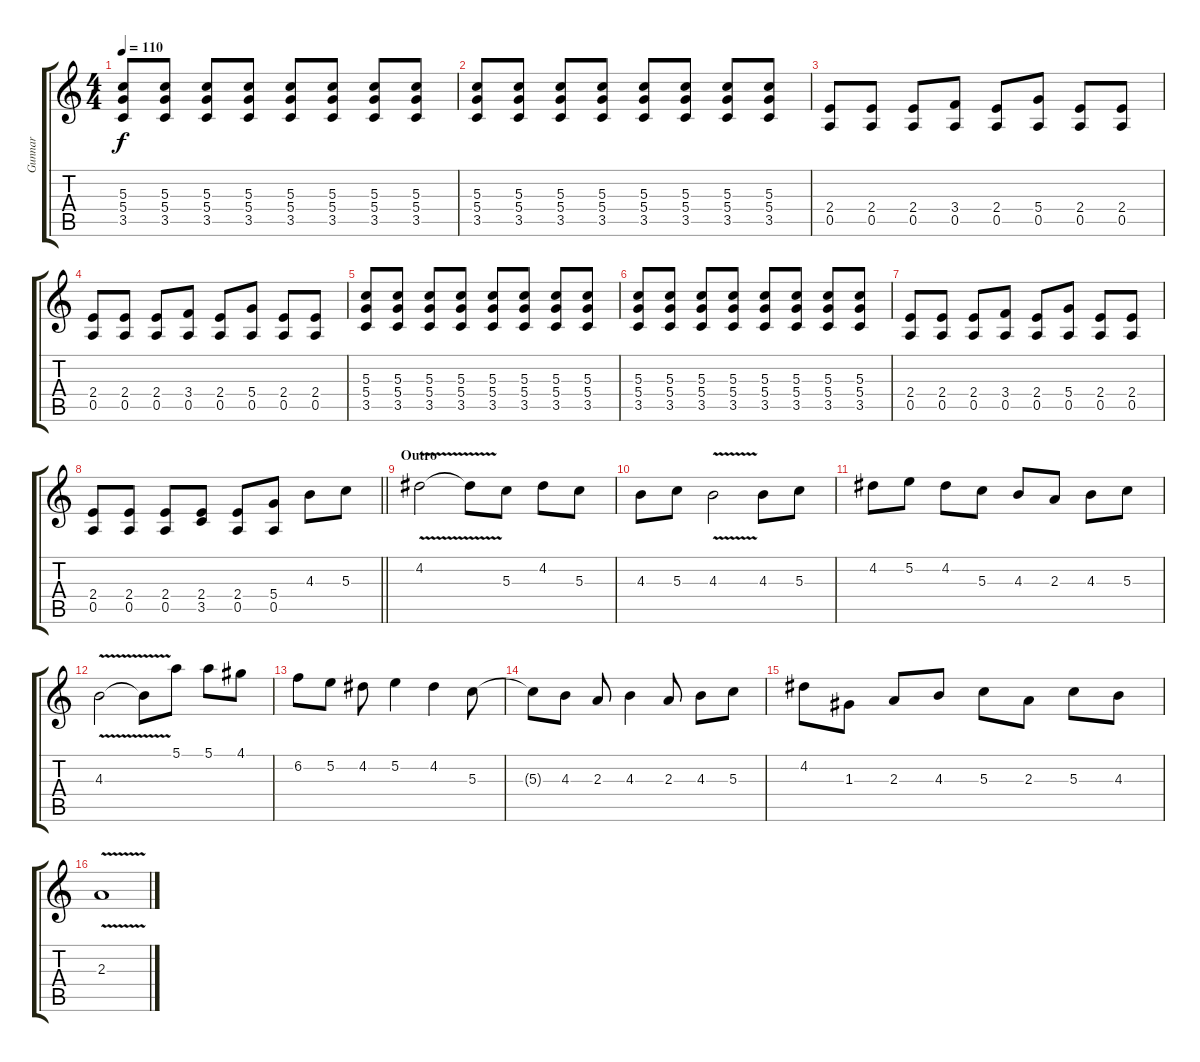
\track ("Gunnar" "Gunnar") {instrument distortionguitar}
\staff {score tabs}
\tuning (E4 B3 G3 D3 A2 E2) {hide}
\ts (4 4)
\tempo 110
\clef g2
\ks c
(5.3 5.4 3.5).8{dy f volume 12 balance 16 instrument distortionguitar} (5.3 5.4 3.5).8 (5.3 5.4 3.5).8 (5.3 5.4 3.5).8 (5.3 5.4 3.5).8 (5.3 5.4 3.5).8 (5.3 5.4 3.5).8 (5.3 5.4 3.5).8 |
(5.3 5.4 3.5).8 (5.3 5.4 3.5).8 (5.3 5.4 3.5).8 (5.3 5.4 3.5).8 (5.3 5.4 3.5).8 (5.3 5.4 3.5).8 (5.3 5.4 3.5).8 (5.3 5.4 3.5).8 |
(2.4 0.5).8{volume 6 balance 16 instrument electricguitarclean} (2.4 0.5).8 (2.4 0.5).8 (3.4 0.5).8 (2.4 0.5).8 (5.4 0.5).8 (2.4 0.5).8 (2.4 0.5).8 |
(2.4 0.5).8 (2.4 0.5).8 (2.4 0.5).8 (3.4 0.5).8 (2.4 0.5).8 (5.4 0.5).8 (2.4 0.5).8 (2.4 0.5).8 |
(5.3 5.4 3.5).8{volume 12 balance 16 instrument distortionguitar} (5.3 5.4 3.5).8 (5.3 5.4 3.5).8 (5.3 5.4 3.5).8 (5.3 5.4 3.5).8 (5.3 5.4 3.5).8 (5.3 5.4 3.5).8 (5.3 5.4 3.5).8 |
(5.3 5.4 3.5).8 (5.3 5.4 3.5).8 (5.3 5.4 3.5).8 (5.3 5.4 3.5).8 (5.3 5.4 3.5).8 (5.3 5.4 3.5).8 (5.3 5.4 3.5).8 (5.3 5.4 3.5).8 |
(2.4 0.5).8{volume 6 balance 16 instrument electricguitarclean} (2.4 0.5).8 (2.4 0.5).8 (3.4 0.5).8 (2.4 0.5).8 (5.4 0.5).8 (2.4 0.5).8 (2.4 0.5).8 |
\barLineRight lightlight
(2.4 0.5).8 (2.4 0.5).8 (2.4 0.5).8 (2.4 3.5).8 (2.4 0.5).8 (5.4 0.5).8 4.3.8{volume 12 balance 11 instrument distortionguitar} 5.3.8 |
\section ("" "Outro")
4.2{v}.2 4.2{t}.8 5.3.8 4.2.8 5.3.8 |
4.3.8 5.3.8 4.3{v}.2 4.3.8 5.3.8 |
4.2.8 5.2.8 4.2.8 5.3.8 4.3.8 2.3.8 4.3.8 5.3.8 |
4.3{v}.2 4.3{t}.8 5.1.8 5.1.8 4.1.8 |
6.2.8 5.2.8 4.2.8 5.2.4 4.2.4 5.3.8 |
5.3{t}.8 4.3.8 2.3.8 4.3.4 2.3.8 4.3.8 5.3.8 |
4.2.8 1.3.8 2.3.8 4.3.8 5.3.8 2.3.8 5.3.8 4.3.8 |
2.3{v}.1
